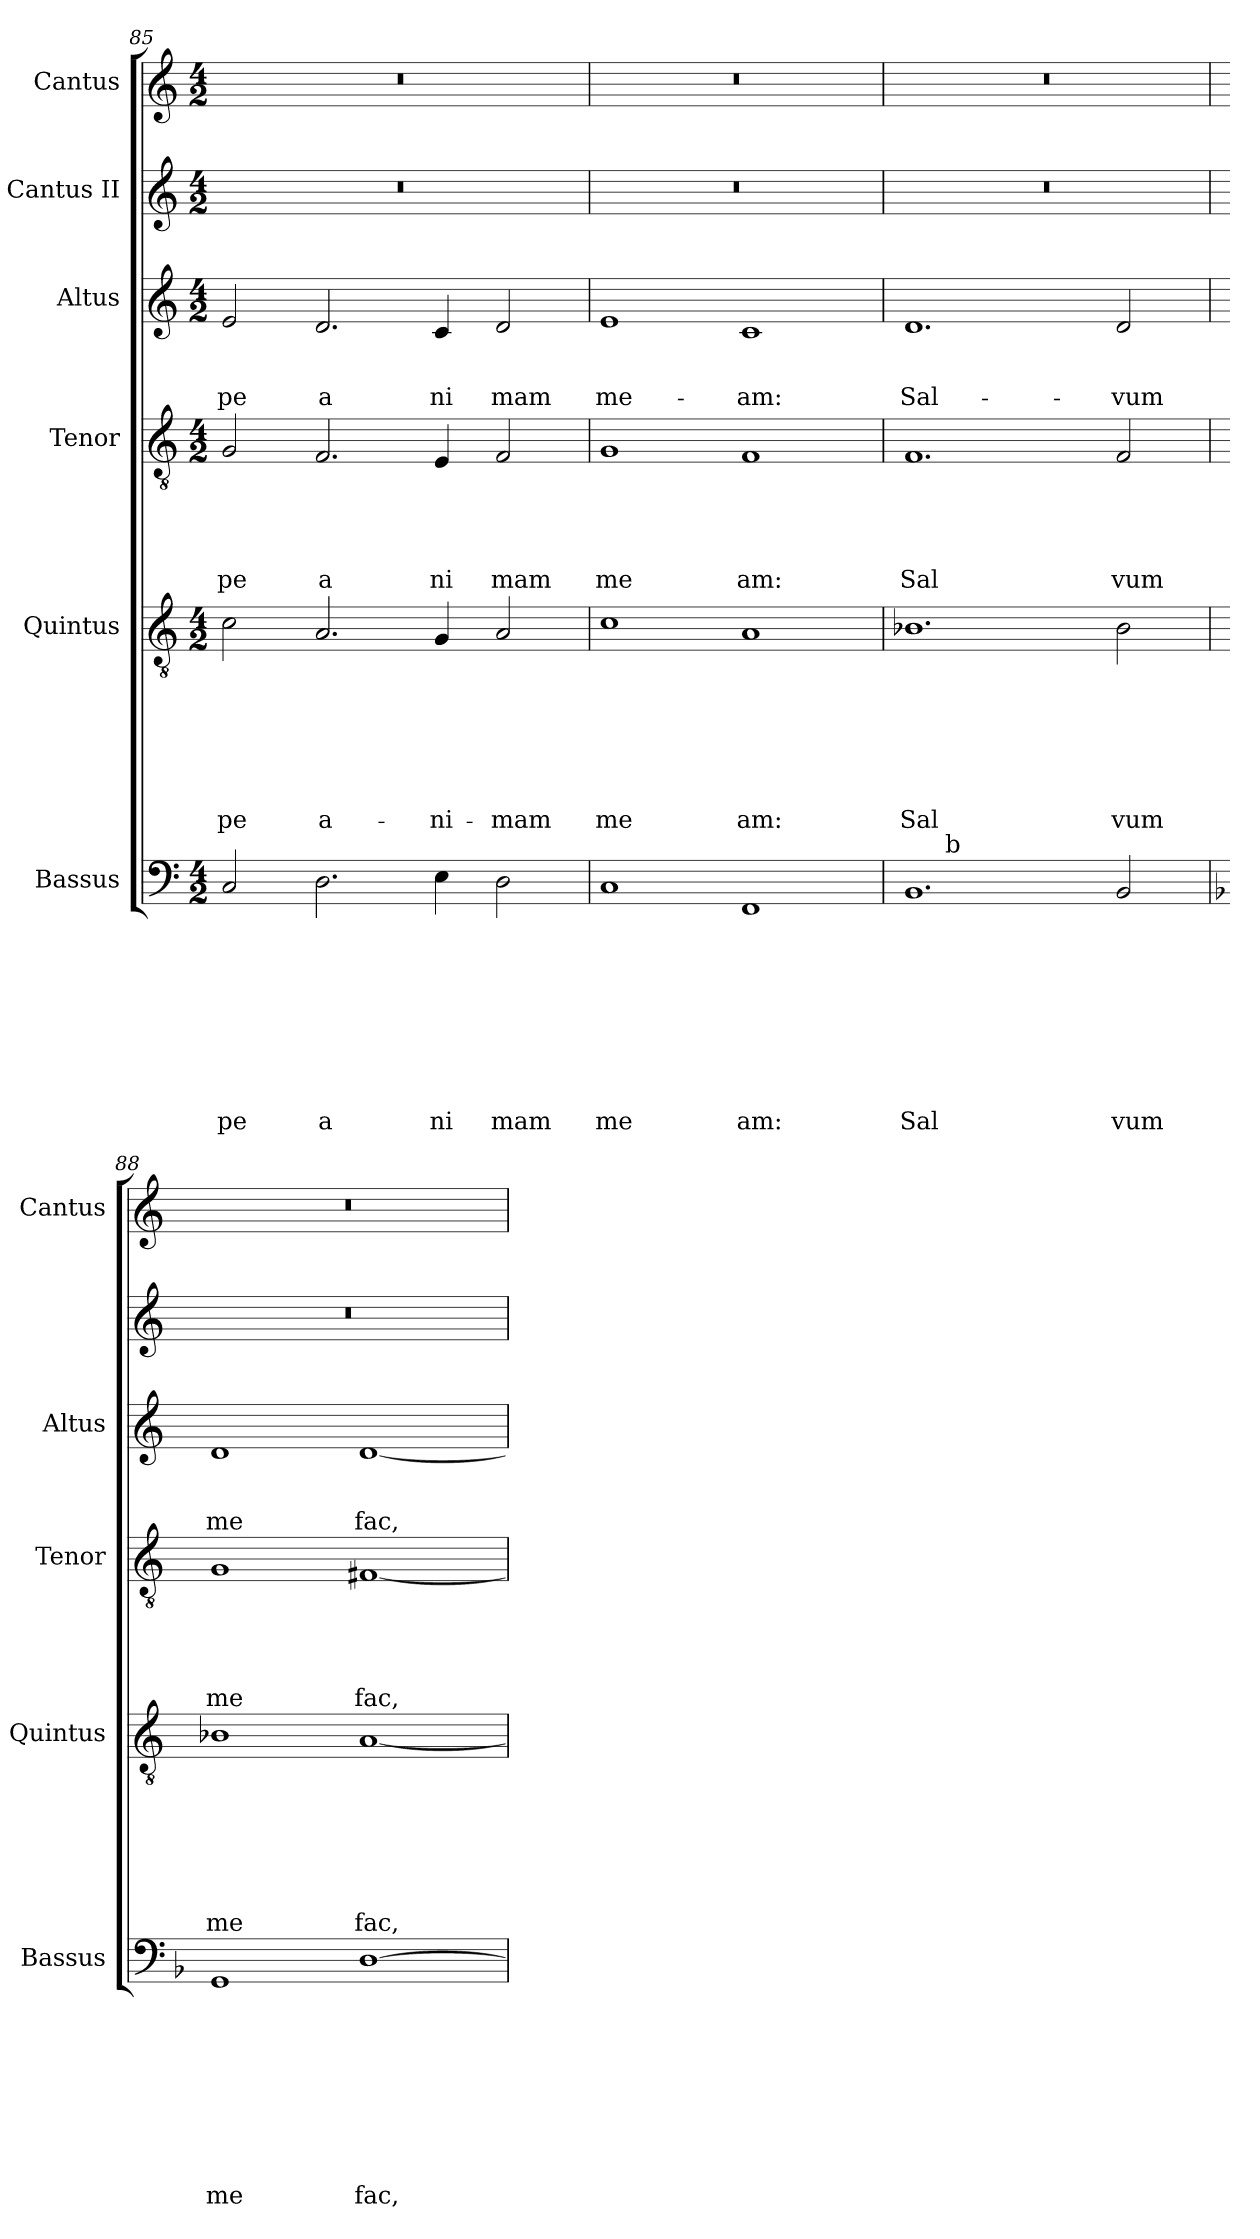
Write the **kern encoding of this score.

**kern	**text	**text	**text	**text	**text	**text	**text	**text	**text	**kern	**text	**text	**text	**text	**text	**text	**text	**kern	**text	**text	**text	**text	**text	**kern	**text	**text	**text	**kern	**kern
*part6	*part6	*part6	*part6	*part6	*part6	*part6	*part6	*part6	*part6	*part5	*part5	*part5	*part5	*part5	*part5	*part5	*part5	*part4	*part4	*part4	*part4	*part4	*part4	*part3	*part3	*part3	*part3	*part2	*part1
*staff6	*staff6	*staff6	*staff6	*staff6	*staff6	*staff6	*staff6	*staff6	*staff6	*staff5	*staff5	*staff5	*staff5	*staff5	*staff5	*staff5	*staff5	*staff4	*staff4	*staff4	*staff4	*staff4	*staff4	*staff3	*staff3	*staff3	*staff3	*staff2	*staff1
*I"Bassus	*	*	*	*	*	*	*	*	*	*I"Quintus	*	*	*	*	*	*	*	*I"Tenor	*	*	*	*	*	*I"Altus	*	*	*	*I"Cantus II	*I"Cantus
*I'Bassus	*	*	*	*	*	*	*	*	*	*I'Quintus	*	*	*	*	*	*	*	*I'Tenor	*	*	*	*	*	*I'Altus	*	*	*	*	*I'Cantus
*clefF4	*	*	*	*	*	*	*	*	*	*clefGv2	*	*	*	*	*	*	*	*clefGv2	*	*	*	*	*	*clefG2	*	*	*	*clefG2	*clefG2
*k[]	*	*	*	*	*	*	*	*	*	*k[]	*	*	*	*	*	*	*	*k[]	*	*	*	*	*	*k[]	*	*	*	*k[]	*k[]
*C:	*	*	*	*	*	*	*	*	*	*C:	*	*	*	*	*	*	*	*C:	*	*	*	*	*	*C:	*	*	*	*C:	*C:
*M4/2	*	*	*	*	*	*	*	*	*	*M4/2	*	*	*	*	*	*	*	*M4/2	*	*	*	*	*	*M4/2	*	*	*	*M4/2	*M4/2
=85	=85	=85	=85	=85	=85	=85	=85	=85	=85	=85	=85	=85	=85	=85	=85	=85	=85	=85	=85	=85	=85	=85	=85	=85	=85	=85	=85	=85	=85
!	!	!	!	!	!	!	!	!	!LO:LY:b	!	!	!	!	!	!	!	!LO:LY:b	!	!	!	!	!	!LO:LY:b	!	!	!	!LO:LY:b	!	!
2C/	.	.	.	.	.	.	.	.	pe	2c\	.	.	.	.	.	.	-pe	2G/	.	.	.	.	pe	2e/	.	.	pe	0r	0r
!	!	!	!	!	!	!	!	!	!LO:LY:b	!	!	!	!	!	!	!	!LO:LY:b	!	!	!	!	!	!LO:LY:b	!	!	!	!LO:LY:b	!	!
2.D\	.	.	.	.	.	.	.	.	a	2.A/	.	.	.	.	.	.	a-	2.F/	.	.	.	.	a	2.d/	.	.	a	.	.
!	!	!	!	!	!	!	!	!	!LO:LY:b	!	!	!	!	!	!	!	!LO:LY:b	!	!	!	!	!	!LO:LY:b	!	!	!	!LO:LY:b	!	!
4E\	.	.	.	.	.	.	.	.	ni	4G/	.	.	.	.	.	.	-ni-	4E/	.	.	.	.	ni	4c/	.	.	ni	.	.
!	!	!	!	!	!	!	!	!	!LO:LY:b	!	!	!	!	!	!	!	!LO:LY:b	!	!	!	!	!	!LO:LY:b	!	!	!	!LO:LY:b	!	!
2D\	.	.	.	.	.	.	.	.	mam	2A/	.	.	.	.	.	.	-mam	2F/	.	.	.	.	mam	2d/	.	.	mam	.	.
!!LO:LB:g=z
=86	=86	=86	=86	=86	=86	=86	=86	=86	=86	=86	=86	=86	=86	=86	=86	=86	=86	=86	=86	=86	=86	=86	=86	=86	=86	=86	=86	=86	=86
!	!	!	!	!	!	!	!	!	!LO:LY:b	!	!	!	!	!	!	!	!LO:LY:b	!	!	!	!	!	!LO:LY:b	!	!	!	!LO:LY:b	!	!
1C	.	.	.	.	.	.	.	.	me	1c	.	.	.	.	.	.	me	1G	.	.	.	.	me	1e	.	.	me-	0r	0r
!	!	!	!	!	!	!	!	!	!LO:LY:b	!	!	!	!	!	!	!	!LO:LY:b	!	!	!	!	!	!LO:LY:b	!	!	!	!LO:LY:b	!	!
1FF	.	.	.	.	.	.	.	.	am:	1A	.	.	.	.	.	.	am:	1F	.	.	.	.	am:	1c	.	.	-am:	.	.
=87	=87	=87	=87	=87	=87	=87	=87	=87	=87	=87	=87	=87	=87	=87	=87	=87	=87	=87	=87	=87	=87	=87	=87	=87	=87	=87	=87	=87	=87
!	!	!	!	!	!	!	!	!	!LO:LY:b	!	!	!	!	!	!	!	!LO:LY:b	!	!	!	!	!	!LO:LY:b	!	!	!	!LO:LY:b	!	!
*^	*	*	*	*	*	*	*	*	*	*	*	*	*	*	*	*	*	*	*	*	*	*	*	*	*	*	*	*	*
1.BB	8ryy	.	.	.	.	.	.	.	.	Sal	1.B-X	.	.	.	.	.	.	Sal	1.F	.	.	.	.	Sal	1.d	.	.	Sal-	0r	0r
!	!LO:TX:a:t=b	!	!	!	!	!	!	!	!	!	!	!	!	!	!	!	!	!	!	!	!	!	!	!	!	!	!	!	!	!
.	1...ryy	.	.	.	.	.	.	.	.	.	.	.	.	.	.	.	.	.	.	.	.	.	.	.	.	.	.	.	.	.
!	!	!	!	!	!	!	!	!	!	!LO:LY:b	!	!	!	!	!	!	!	!LO:LY:b	!	!	!	!	!	!LO:LY:b	!	!	!	!LO:LY:b	!	!
2BB/	.	.	.	.	.	.	.	.	.	vum	2B-\	.	.	.	.	.	.	vum	2F/	.	.	.	.	vum	2d/	.	.	-vum	.	.
*v	*v	*	*	*	*	*	*	*	*	*	*	*	*	*	*	*	*	*	*	*	*	*	*	*	*	*	*	*	*	*
=88	=88	=88	=88	=88	=88	=88	=88	=88	=88	=88	=88	=88	=88	=88	=88	=88	=88	=88	=88	=88	=88	=88	=88	=88	=88	=88	=88	=88	=88
*k[b-]	*	*	*	*	*	*	*	*	*	*	*	*	*	*	*	*	*	*	*	*	*	*	*	*	*	*	*	*	*
*F:	*	*	*	*	*	*	*	*	*	*	*	*	*	*	*	*	*	*	*	*	*	*	*	*	*	*	*	*	*
*^	*	*	*	*	*	*	*	*	*	*	*	*	*	*	*	*	*	*	*	*	*	*	*	*	*	*	*	*	*
!	!	!	!	!	!	!	!	!	!	!LO:LY:b	!	!	!	!	!	!	!	!LO:LY:b	!	!	!	!	!	!LO:LY:b	!	!	!	!LO:LY:b	!	!
*v	*v	*	*	*	*	*	*	*	*	*	*	*	*	*	*	*	*	*	*	*	*	*	*	*	*	*	*	*	*	*
1GG	.	.	.	.	.	.	.	.	me	1B-X	.	.	.	.	.	.	me	1G	.	.	.	.	me	1d	.	.	me	0r	0r
!	!	!	!	!	!	!	!	!	!LO:LY:b	!	!	!	!	!	!	!	!LO:LY:b	!	!	!	!	!	!LO:LY:b	!	!	!	!LO:LY:b	!	!
[>1D	.	.	.	.	.	.	.	.	fac,	[<1A	.	.	.	.	.	.	fac,	[<1F#X	.	.	.	.	fac,	[<1d	.	.	fac,	.	.
=	=	=	=	=	=	=	=	=	=	=	=	=	=	=	=	=	=	=	=	=	=	=	=	=	=	=	=	=	=
*-	*-	*-	*-	*-	*-	*-	*-	*-	*-	*-	*-	*-	*-	*-	*-	*-	*-	*-	*-	*-	*-	*-	*-	*-	*-	*-	*-	*-	*-
